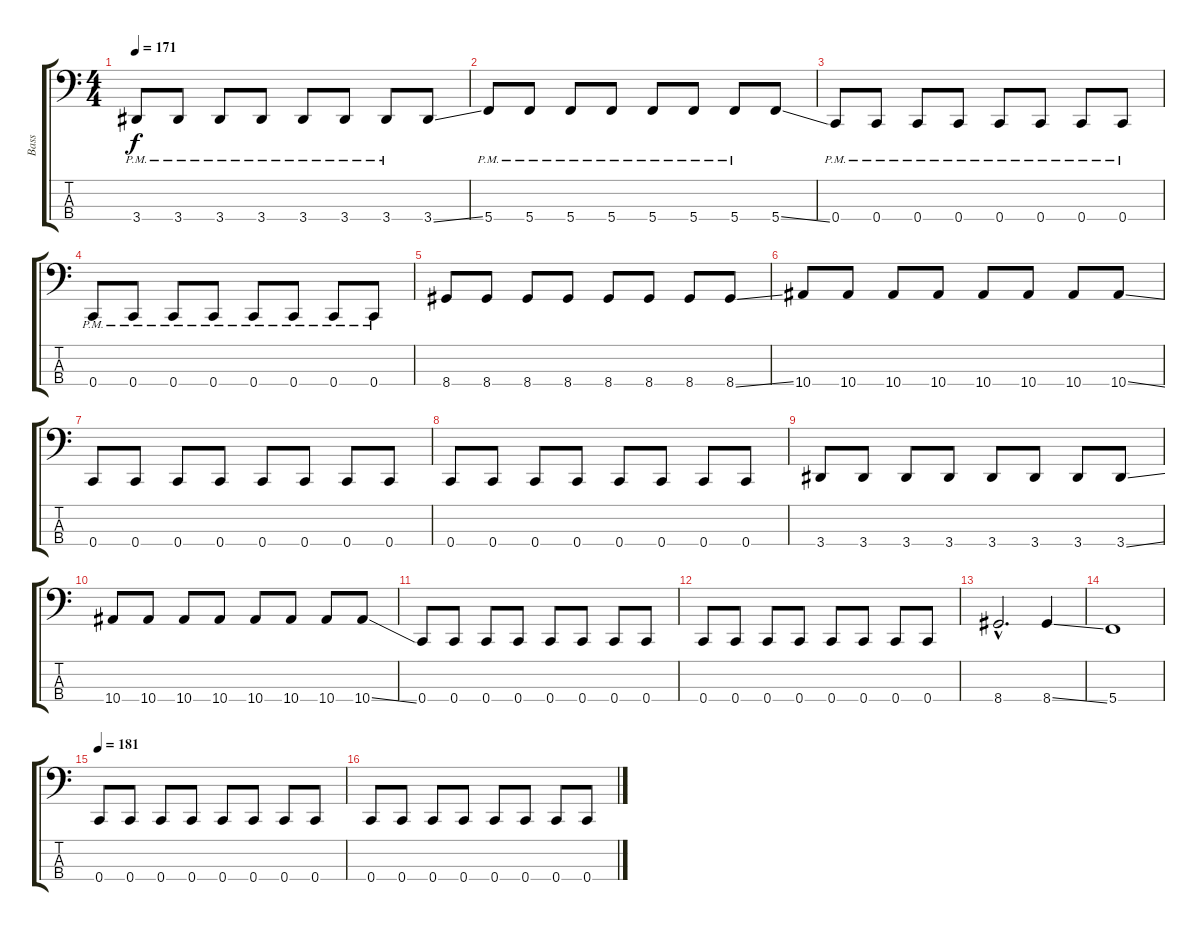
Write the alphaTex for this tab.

\track ("Bass" "Bass") {instrument electricbasspick}
\staff {score tabs}
\tuning (F2 C2 G1 C1) {hide}
\ts (4 4)
\tempo 171
\clef f4
\ks c
3.4{pm}.8{dy f} 3.4{pm}.8 3.4{pm}.8 3.4{pm}.8 3.4{pm}.8 3.4{pm}.8 3.4{pm}.8 3.4{ss}.8 |
5.4{pm}.8 5.4{pm}.8 5.4{pm}.8 5.4{pm}.8 5.4{pm}.8 5.4{pm}.8 5.4{pm}.8 5.4{ss}.8 |
0.4{pm}.8 0.4{pm}.8 0.4{pm}.8 0.4{pm}.8 0.4{pm}.8 0.4{pm}.8 0.4{pm}.8 0.4{pm}.8 |
0.4{pm}.8 0.4{pm}.8 0.4{pm}.8 0.4{pm}.8 0.4{pm}.8 0.4{pm}.8 0.4{pm}.8 0.4{pm}.8 |
8.4.8 8.4.8 8.4.8 8.4.8 8.4.8 8.4.8 8.4.8 8.4{ss}.8 |
10.4.8 10.4.8 10.4.8 10.4.8 10.4.8 10.4.8 10.4.8 10.4{ss}.8 |
0.4.8 0.4.8 0.4.8 0.4.8 0.4.8 0.4.8 0.4.8 0.4.8 |
0.4.8 0.4.8 0.4.8 0.4.8 0.4.8 0.4.8 0.4.8 0.4.8 |
3.4.8 3.4.8 3.4.8 3.4.8 3.4.8 3.4.8 3.4.8 3.4{ss}.8 |
10.4.8 10.4.8 10.4.8 10.4.8 10.4.8 10.4.8 10.4.8 10.4{ss}.8 |
0.4.8 0.4.8 0.4.8 0.4.8 0.4.8 0.4.8 0.4.8 0.4.8 |
0.4.8 0.4.8 0.4.8 0.4.8 0.4.8 0.4.8 0.4.8 0.4.8 |
8.4{hac}.2{d} 8.4{ss}.4 |
5.4.1 |
\tempo 181
0.4.8 0.4.8 0.4.8 0.4.8 0.4.8 0.4.8 0.4.8 0.4.8 |
0.4.8 0.4.8 0.4.8 0.4.8 0.4.8 0.4.8 0.4.8 0.4.8
